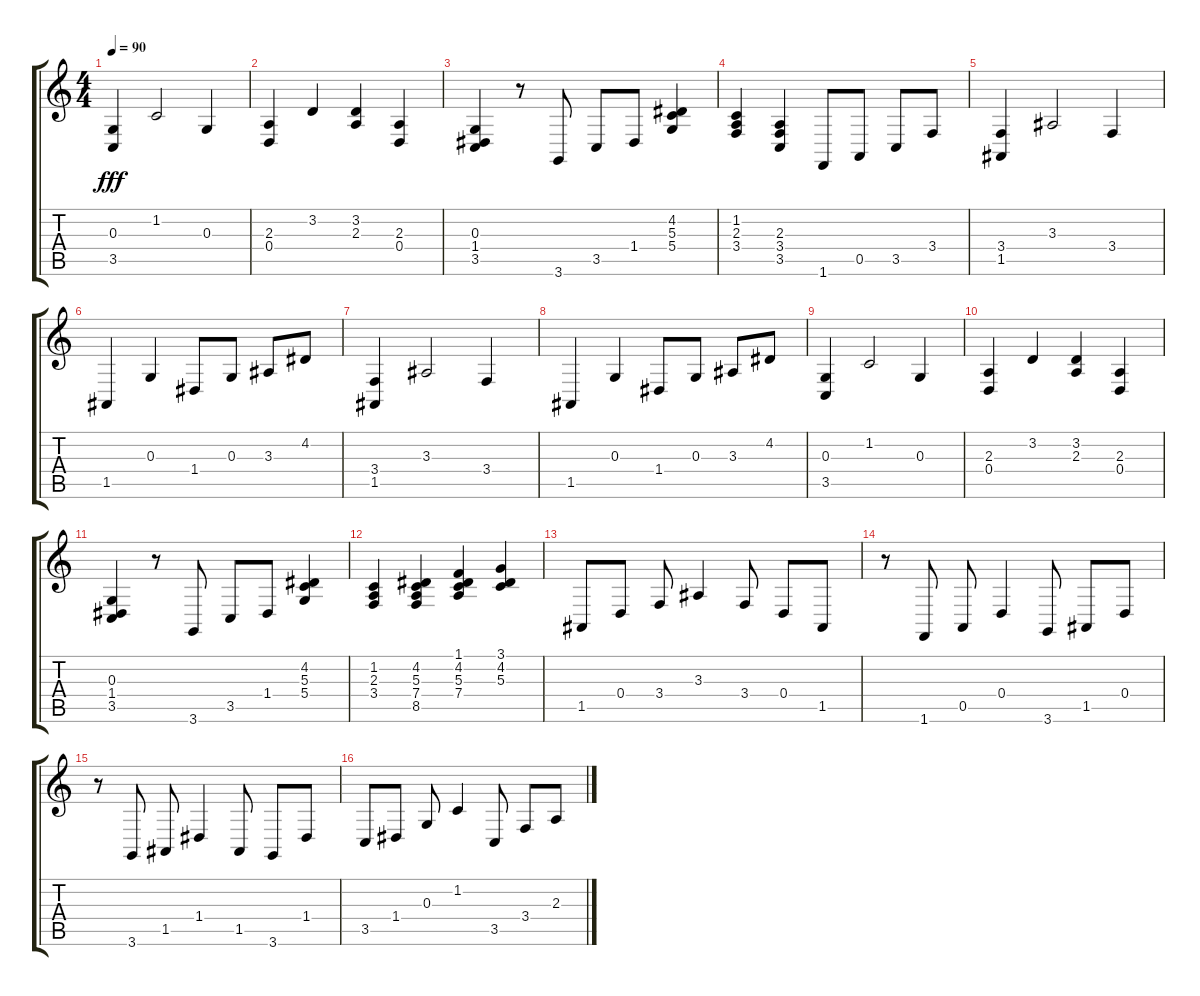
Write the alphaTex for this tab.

\track "" {instrument musicbox}
\staff {score tabs}
\tuning (E4 B3 G3 D3 A2 E2) {hide}
\ts (4 4)
\tempo 90
\clef g2
\ks c
(0.3 3.5).4{dy fff} 1.2.2 0.3.4 |
(2.3 0.4).4 3.2.4 (3.2 2.3).4 (2.3 0.4).4 |
(0.3 1.4 3.5).4 r.8 3.6.8 3.5.8 1.4.8 (4.2 5.3 5.4).4 |
(1.2 2.3 3.4).4 (2.3 3.4 3.5).4 1.6.8 0.5.8 3.5.8 3.4.8 |
(3.4 1.5).4 3.3.2 3.4.4 |
1.5.4 0.3.4 1.4.8 0.3.8 3.3.8 4.2.8 |
(3.4 1.5).4 3.3.2 3.4.4 |
1.5.4 0.3.4 1.4.8 0.3.8 3.3.8 4.2.8 |
(0.3 3.5).4 1.2.2 0.3.4 |
(2.3 0.4).4 3.2.4 (3.2 2.3).4 (2.3 0.4).4 |
(0.3 1.4 3.5).4 r.8 3.6.8 3.5.8 1.4.8 (4.2 5.3 5.4).4 |
(1.2 2.3 3.4).4 (4.2 5.3 7.4 8.5).4 (1.1 4.2 5.3 7.4).4 (3.1 4.2 5.3).4 |
1.5.8 0.4.8 3.4.8 3.3.4 3.4.8 0.4.8 1.5.8 |
r.8 1.6.8 0.5.8 0.4.4 3.6.8 1.5.8 0.4.8 |
r.8 3.6.8 1.5.8 1.4.4 1.5.8 3.6.8 1.4.8 |
3.5.8 1.4.8 0.3.8 1.2.4 3.5.8 3.4.8 2.3.8
